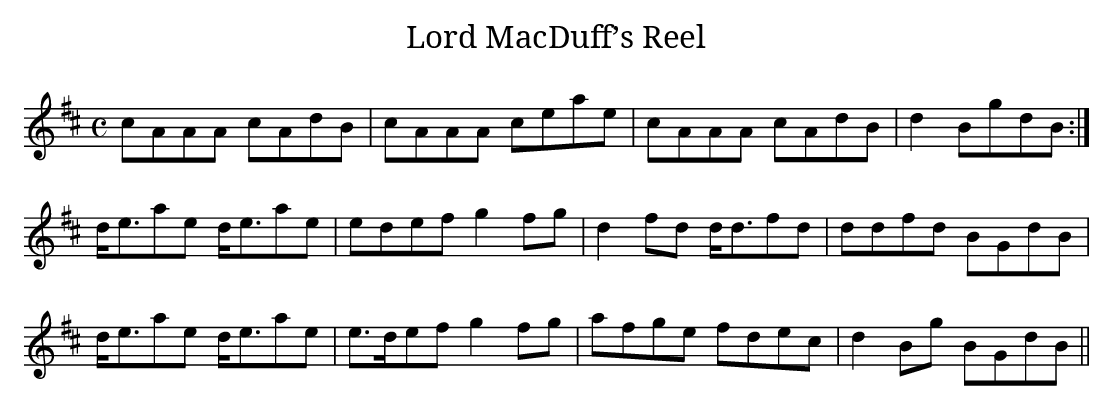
X:1
T:Lord MacDuff’s Reel
M:C
L:1/8
K:Amix
cAAA cAdB|cAAA ceae|cAAA cAdB|d2 BgdB:|
d<eae d<eae|edef g2 fg|d2 fd d<dfd|ddfd BGdB|
d<eae d<eae|e>def g2 fg|afge fdec|d2 Bg BGdB||
